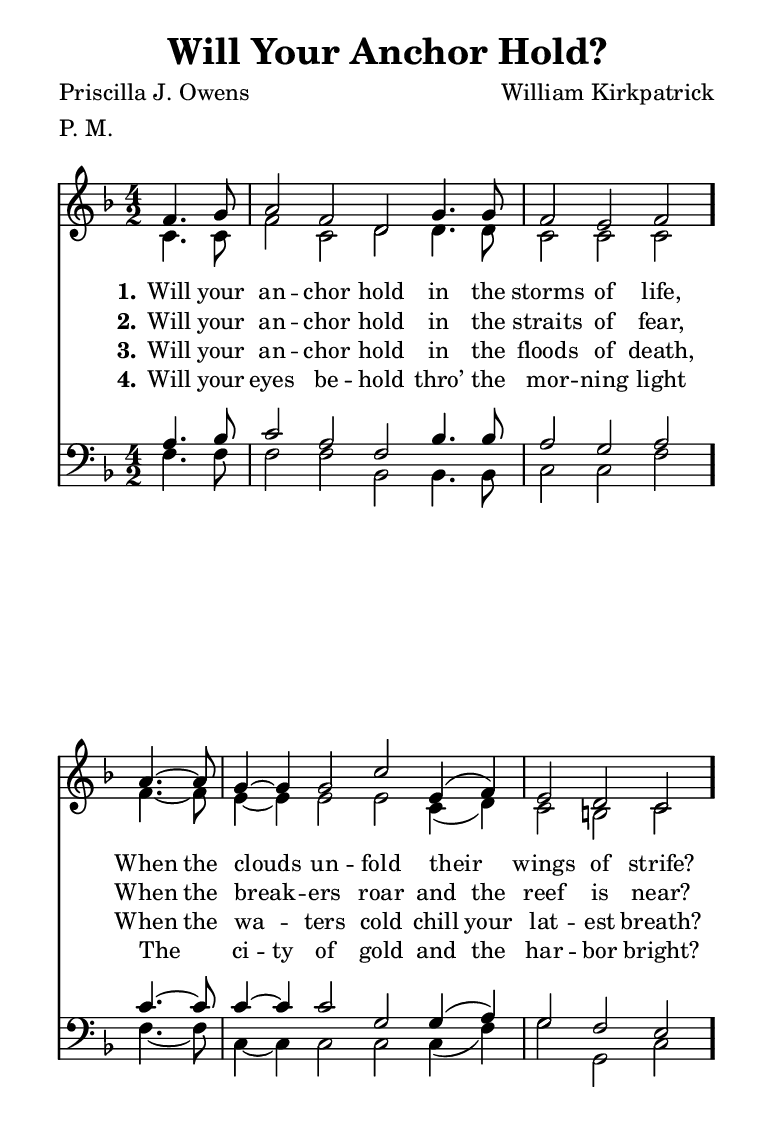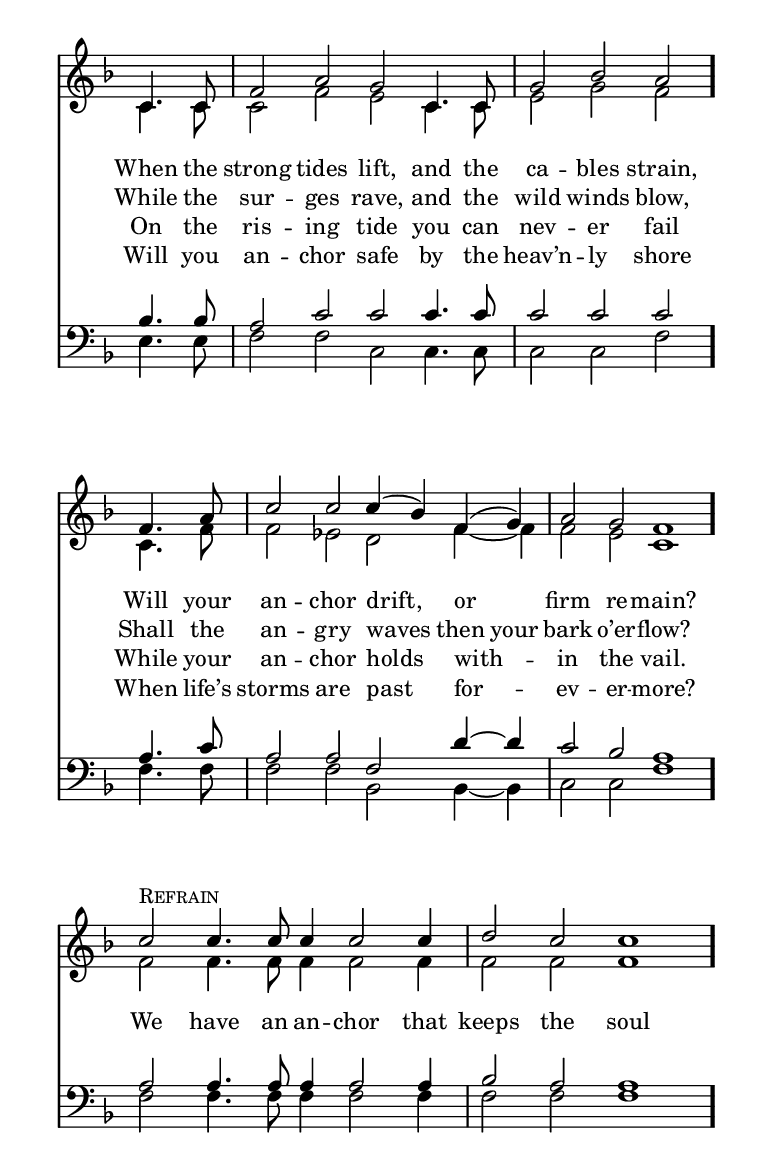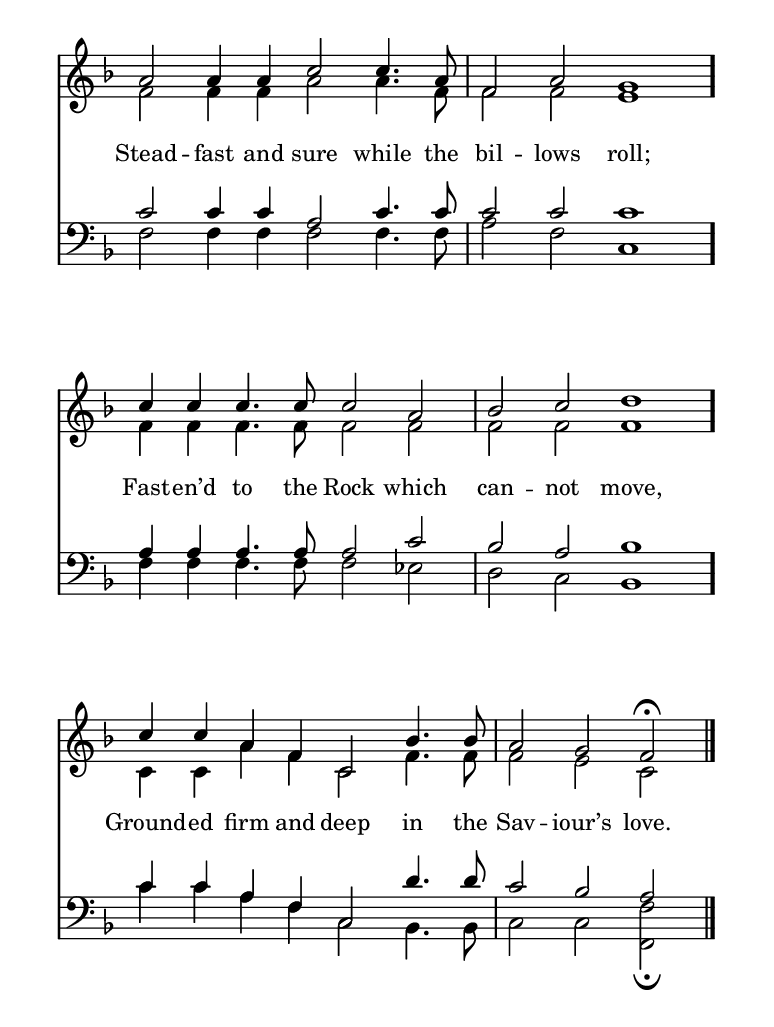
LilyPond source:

\include "common/global.ily"
\paper {
  \include "common/paper.ily"
  %ragged-bottom = ##t
  ragged-last-bottom = ##t
  %systems-per-page = ##f
  %page-count = ##f
}

\header{
  hymnnumber = "140"
  title = "Will Your Anchor Hold?"
  tunename = ""
  meter = "P. M."
  poet = "Priscilla J. Owens"
  composer = "William Kirkpatrick"
  %copyright = ""
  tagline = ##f
}

% for fermata in MIDI
ta = { \tempo 2=80 }
tb = { \tempo 2=40 }

patternAA = { c4. c8 | c2 c2 c2 }
patternAB = { c4. ~ c8 | c4 ~ c4 c2 c2 c4( c4) | c2 c2 c2 }

patternBA = { c4. c8 | c2 c2 c4( c4) c4( c4) | c2 c2 c1 }
patternBB = { c4. c8 | c2 c2 c2      c4 ~ c4 | c2 c2 c1 }

patternCA = { c2 c4. c8 c4 c2 c4 | c2 c2 c1 }

patternDA = { c2 c4 c4 c2 c4. c8 | c2 c2 c1 }

patternEA = { c4 c4 c4. c8 c2 c2 | c2 c2 c1 }

patternFA = { c4 c4 c4 c4 c2 c4. c8 | c2 c2 \ta c2 \tb }

global = {
  \include "common/overrides.ily"
  \override Staff.TimeSignature.style = #'()
  \time 4/2
  \override Score.MetronomeMark.transparent = ##t % hide all fermata changes too
  \ta
  \key f \major
  \partial 2
  \autoBeamOff
}

notesSoprano = {
\global
\relative c' {

  \changePitch \patternAA { f g | a f d g g | f e f }
  \changePitch \patternAB { a a | g g g c e, f | e d c }
  \changePitch \patternAA { c c | f a g c, c | g' bes a }
  \changePitch \patternBA { f a | c c c bes f g | a g f }

  << s^\markup { \small \caps "Refrain" }
  \changePitch \patternCA { c' c c c c c | d c c } >>
  \changePitch \patternDA { a a a c c a | f a g }
  \changePitch \patternEA { c c c c c a | bes c d }
  \changePitch \patternFA { c c a f c bes' bes | a g f \fermata }

  \bar "|."

}
}

notesAlto = {
\global
\relative e' {

  \changePitch \patternAA { c c | f c d d d | c c c }
  \changePitch \patternAB { f f | e e e e c d | c b c }
  \changePitch \patternAA { c c  | c f e c c | e g f }
  \changePitch \patternBB { c f | f ees d f f | f e c }

  \changePitch \patternCA { f f f f f f | f f f }
  \changePitch \patternDA { f f f a a f | f f e }
  \changePitch \patternEA { f f f f f f | f f f }
  \changePitch \patternFA { c c a' f c f f | f e c }

}
}

notesTenor = {
\global
\relative a {

  \changePitch \patternAA { a bes | c a f bes bes | a g a }
  \changePitch \patternAB { c c | c c c g g a | g f e }
  \changePitch \patternAA { bes' bes | a c c c c | c c c }
  \changePitch \patternBB { a c | a a f d' d | c bes a }

  \changePitch \patternCA { a a a a a a | bes a a }
  \changePitch \patternDA { c c c a c c | c c c }
  \changePitch \patternEA { a a a a a c | bes a bes }
  \changePitch \patternFA { c c a f c d' d | c bes a }

}
}

notesBass = {
\global
\relative f {

  \changePitch \patternAA { f f | f f bes, bes bes | c c f }
  \changePitch \patternAB { f f | c c c c c f | g g, c }
  \changePitch \patternAA { e e | f f c c c | c c f }
  \changePitch \patternBB { f f | f f bes, bes bes | c c f }

  \changePitch \patternCA { f f f f f f | f f f }
  \changePitch \patternDA { f f f f f f | a f c }
  \changePitch \patternEA { f f f f f ees | d c bes }
  \changePitch \patternFA { c' c a f c bes bes | c c <f f,> \fermata }

}
}

Refrain = \lyricmode {

We have an an -- chor that keeps the soul \bar "."
Stead -- fast and sure while the bil -- lows roll; \bar "."
Fast -- en’d to the Rock which can -- not move, \bar "."
Ground -- ed firm and deep in the Sav -- iour’s love. \bar "."

}

wordsA = \lyricmode {
\set stanza = "1."

Will your an -- chor hold in the storms of life, \bar "."
{ \mon } When the { \moff } clouds un -- fold their wings of strife? \bar "."
When the strong tides lift, and the ca -- bles strain, \bar "."
Will your an -- chor drift, or firm re -- main? \bar "."

}

wordsB = \lyricmode {
\set stanza = "2."

Will your an -- chor hold in the straits of fear,
{ \mon } When the { \moff } break -- ers roar { \mon } and the { \moff } reef is near?
While the sur -- ges rave, and the wild winds blow,
Shall the an -- gry waves { \mon } then your { \moff } bark o’er -- flow?

\Refrain

}

wordsC = \lyricmode {
\set stanza = "3."

Will your an -- chor hold in the floods of death,
{ \mon } When the { \moff } wa -- ters { \mon } cold chill { \moff } your lat -- est breath?
On the ris -- ing tide you can nev -- er fail
While your an -- chor holds with -- in the vail.

}

wordsD = \lyricmode {
\set stanza = "4."

Will your eyes be -- hold thro’ the mor -- ning light
The { \mon } ci -- ty { \moff } of gold { \mon } and the { \moff } har -- bor bright?
Will you an -- chor safe by the heav’n -- ly shore
When life’s storms are past for -- ev -- er -- more?

}

\score {
  \context ChoirStaff <<
    \context Staff = upper <<
      \set ChoirStaff.systemStartDelimiter = #'SystemStartBar
      \context Voice  = sopranos { \voiceOne << \notesSoprano >> }
      \context Voice  = altos { \voiceTwo << \notesAlto >> }
      \context Lyrics = one   \lyricsto sopranos \wordsA
      \context Lyrics = two   \lyricsto sopranos \wordsB
      \context Lyrics = three \lyricsto sopranos \wordsC
      \context Lyrics = four  \lyricsto sopranos \wordsD
    >>
    \context Staff = men <<
      \clef bass
      \context Voice  = tenors { \voiceOne << \notesTenor >> }
      \context Voice  = basses { \voiceTwo << \notesBass >> }
    >>
  >>
  \layout {
    \include "common/layout.ily"
  }
  \midi{
    \include "common/midi.ily"
  }
}

\version "2.18.0"  % necessary for upgrading to future LilyPond versions.

% vi:set et ts=2 sw=2 ai nocindent syntax=lilypond:
